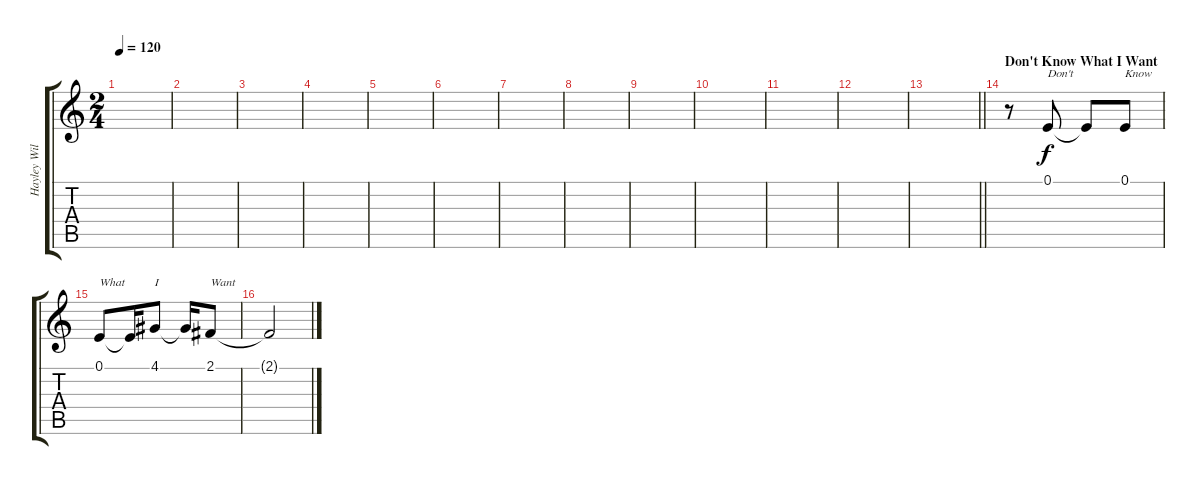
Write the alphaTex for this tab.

\track ("Hayley Williams" "Hayley Wil") {instrument oboe}
\staff {score tabs}
\tuning (E4 B3 G3 D3 A2 E2) {hide}
\ts (2 4)
\tempo 120
\clef g2
\ks c
|
|
|
|
|
|
|
|
|
|
|
|
\barLineRight lightlight
|
\section ("" "Don't Know What I Want")
r.8 0.1.8{txt "Don't"} 0.1{t}.8 0.1.8{txt "Know"} |
0.1.8{txt "What"} 0.1{t}.16 4.1.8{txt "I "} 4.1{t}.16 2.1.8{txt "Want"} |
2.1{t}.2
